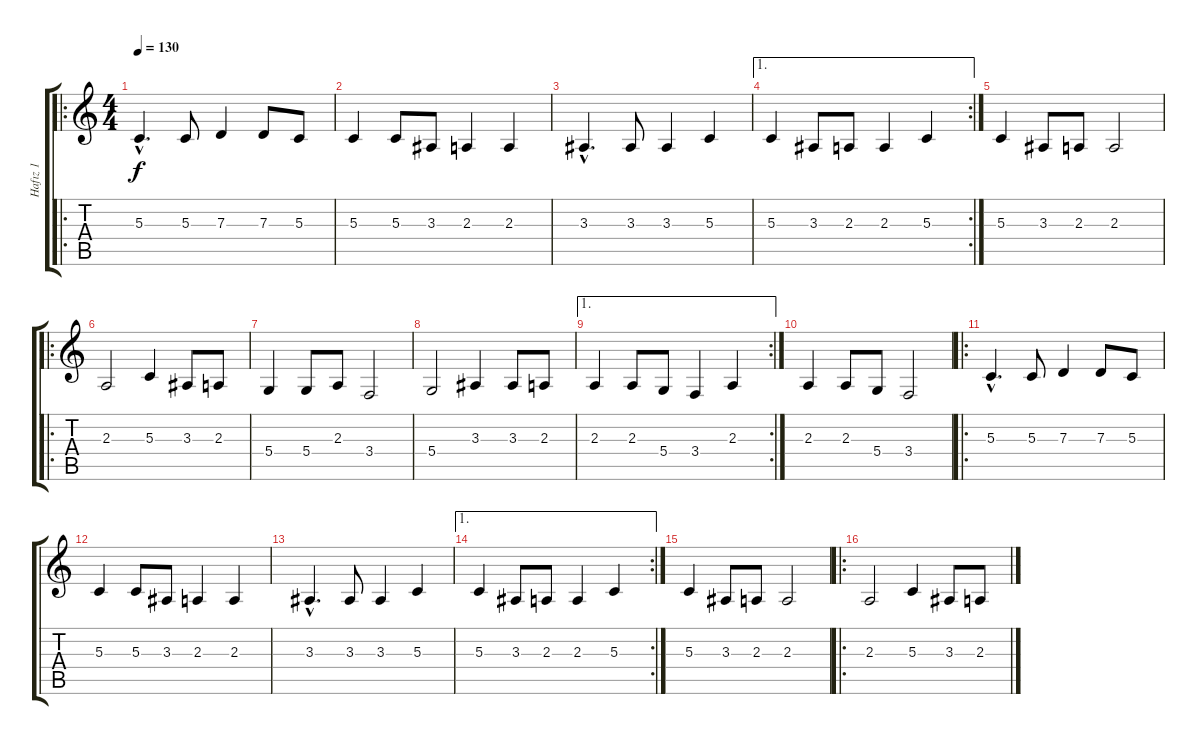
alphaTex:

\track ("Hafız 1" "Hafız 1") {instrument pad4choir}
\staff {score tabs}
\tuning (E4 B3 G3 D3 A2 E2) {hide}
\ro
\ts (4 4)
\tempo 130
\clef g2
\ks c
5.3{hac}.4{d dy f instrument pad4choir} 5.3.8 7.3.4 7.3.8 5.3.8 |
5.3.4 5.3.8 3.3.8 2.3.4 2.3.4 |
3.3{hac}.4{d} 3.3.8 3.3.4 5.3.4 |
\ae 1
\rc 2
5.3.4 3.3.8 2.3.8 2.3.4 5.3.4 |
5.3.4 3.3.8 2.3.8 2.3.2 |
\ro
2.3.2 5.3.4 3.3.8 2.3.8 |
5.4.4 5.4.8 2.3.8 3.4.2 |
5.4.2 3.3.4 3.3.8 2.3.8 |
\ae 1
\rc 2
2.3.4 2.3.8 5.4.8 3.4.4 2.3.4 |
2.3.4 2.3.8 5.4.8 3.4.2 |
\ro
5.3{hac}.4{d} 5.3.8 7.3.4 7.3.8 5.3.8 |
5.3.4 5.3.8 3.3.8 2.3.4 2.3.4 |
3.3{hac}.4{d} 3.3.8 3.3.4 5.3.4 |
\ae 1
\rc 2
5.3.4 3.3.8 2.3.8 2.3.4 5.3.4 |
5.3.4 3.3.8 2.3.8 2.3.2 |
\ro
2.3.2 5.3.4 3.3.8 2.3.8
